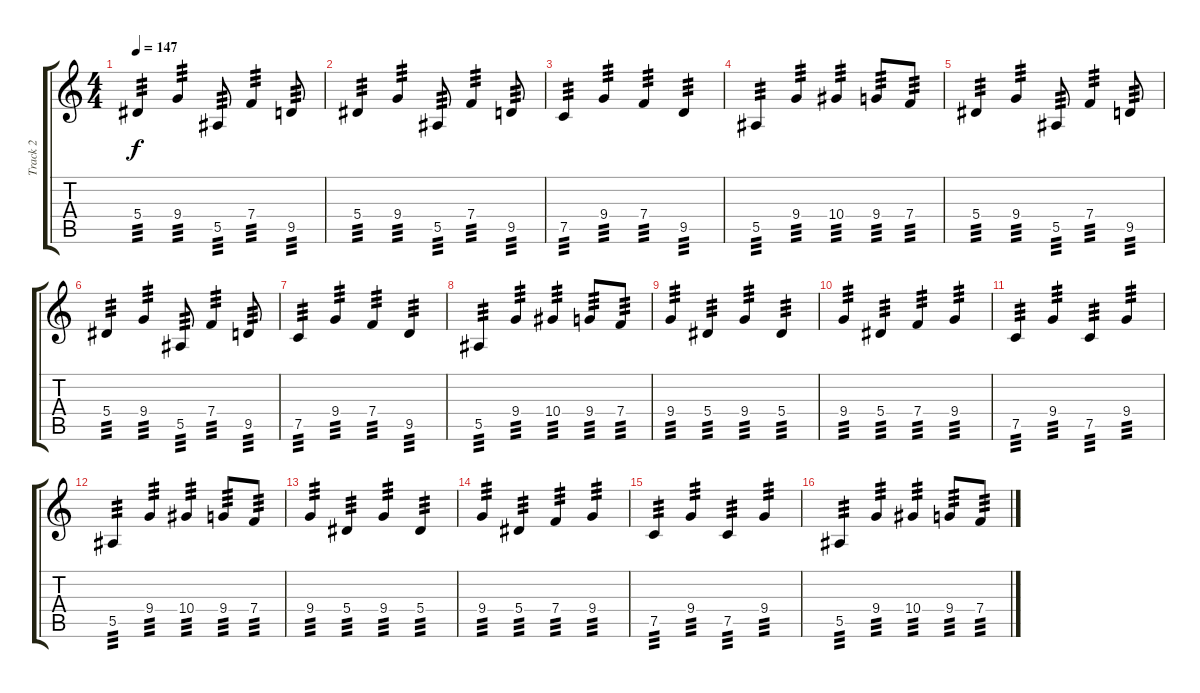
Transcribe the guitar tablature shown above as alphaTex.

\track ("Track 2" "Track 2") {instrument distortionguitar}
\staff {score tabs}
\tuning (C4 G3 Eb3 Bb2 F2 C2) {hide}
\ts (4 4)
\tempo 147
\clef g2
\ks c
5.4.4{tp 3 dy f} 9.4.4{tp 3} 5.5.8{tp 3} 7.4.4{tp 3} 9.5.8{tp 3} |
5.4.4{tp 3} 9.4.4{tp 3} 5.5.8{tp 3} 7.4.4{tp 3} 9.5.8{tp 3} |
7.5.4{tp 3} 9.4.4{tp 3} 7.4.4{tp 3} 9.5.4{tp 3} |
5.5.4{tp 3} 9.4.4{tp 3} 10.4.4{tp 3} 9.4.8{tp 3} 7.4.8{tp 3} |
5.4.4{tp 3} 9.4.4{tp 3} 5.5.8{tp 3} 7.4.4{tp 3} 9.5.8{tp 3} |
5.4.4{tp 3} 9.4.4{tp 3} 5.5.8{tp 3} 7.4.4{tp 3} 9.5.8{tp 3} |
7.5.4{tp 3} 9.4.4{tp 3} 7.4.4{tp 3} 9.5.4{tp 3} |
5.5.4{tp 3} 9.4.4{tp 3} 10.4.4{tp 3} 9.4.8{tp 3} 7.4.8{tp 3} |
9.4.4{tp 3} 5.4.4{tp 3} 9.4.4{tp 3} 5.4.4{tp 3} |
9.4.4{tp 3} 5.4.4{tp 3} 7.4.4{tp 3} 9.4.4{tp 3} |
7.5.4{tp 3} 9.4.4{tp 3} 7.5.4{tp 3} 9.4.4{tp 3} |
5.5.4{tp 3} 9.4.4{tp 3} 10.4.4{tp 3} 9.4.8{tp 3} 7.4.8{tp 3} |
9.4.4{tp 3} 5.4.4{tp 3} 9.4.4{tp 3} 5.4.4{tp 3} |
9.4.4{tp 3} 5.4.4{tp 3} 7.4.4{tp 3} 9.4.4{tp 3} |
7.5.4{tp 3} 9.4.4{tp 3} 7.5.4{tp 3} 9.4.4{tp 3} |
5.5.4{tp 3} 9.4.4{tp 3} 10.4.4{tp 3} 9.4.8{tp 3} 7.4.8{tp 3}
